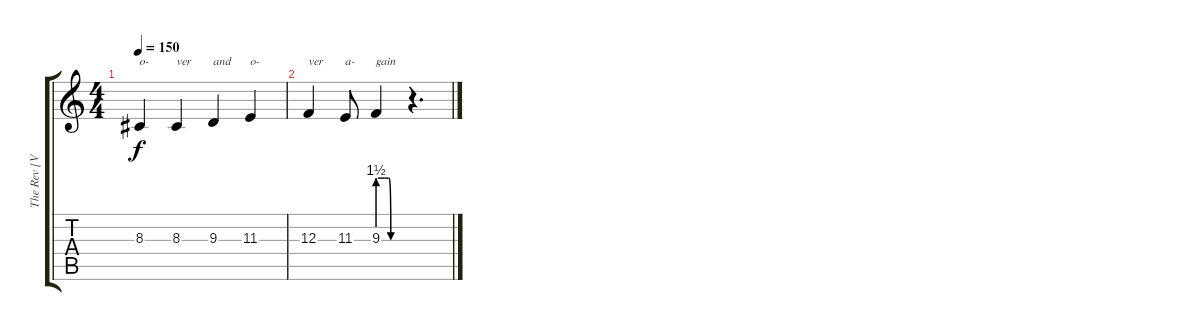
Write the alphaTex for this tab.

\track ("The Rev [Vocals]" "The Rev [V") {instrument trombone}
\staff {score tabs}
\tuning (D4 A3 F3 C3 G2 C2) {hide}
\ts (4 4)
\tempo 150
\clef g2
\ks c
8.3.4{txt "o-" dy f} 8.3.4{txt "ver"} 9.3.4{txt "and"} 11.3.4{txt "o-"} |
12.3.4{txt "ver"} 11.3.8{txt "a-"} 9.3{be (custom 0 6 15 6 25 6 30 0 60 0)}.4{txt "gain"} r.4{d}
